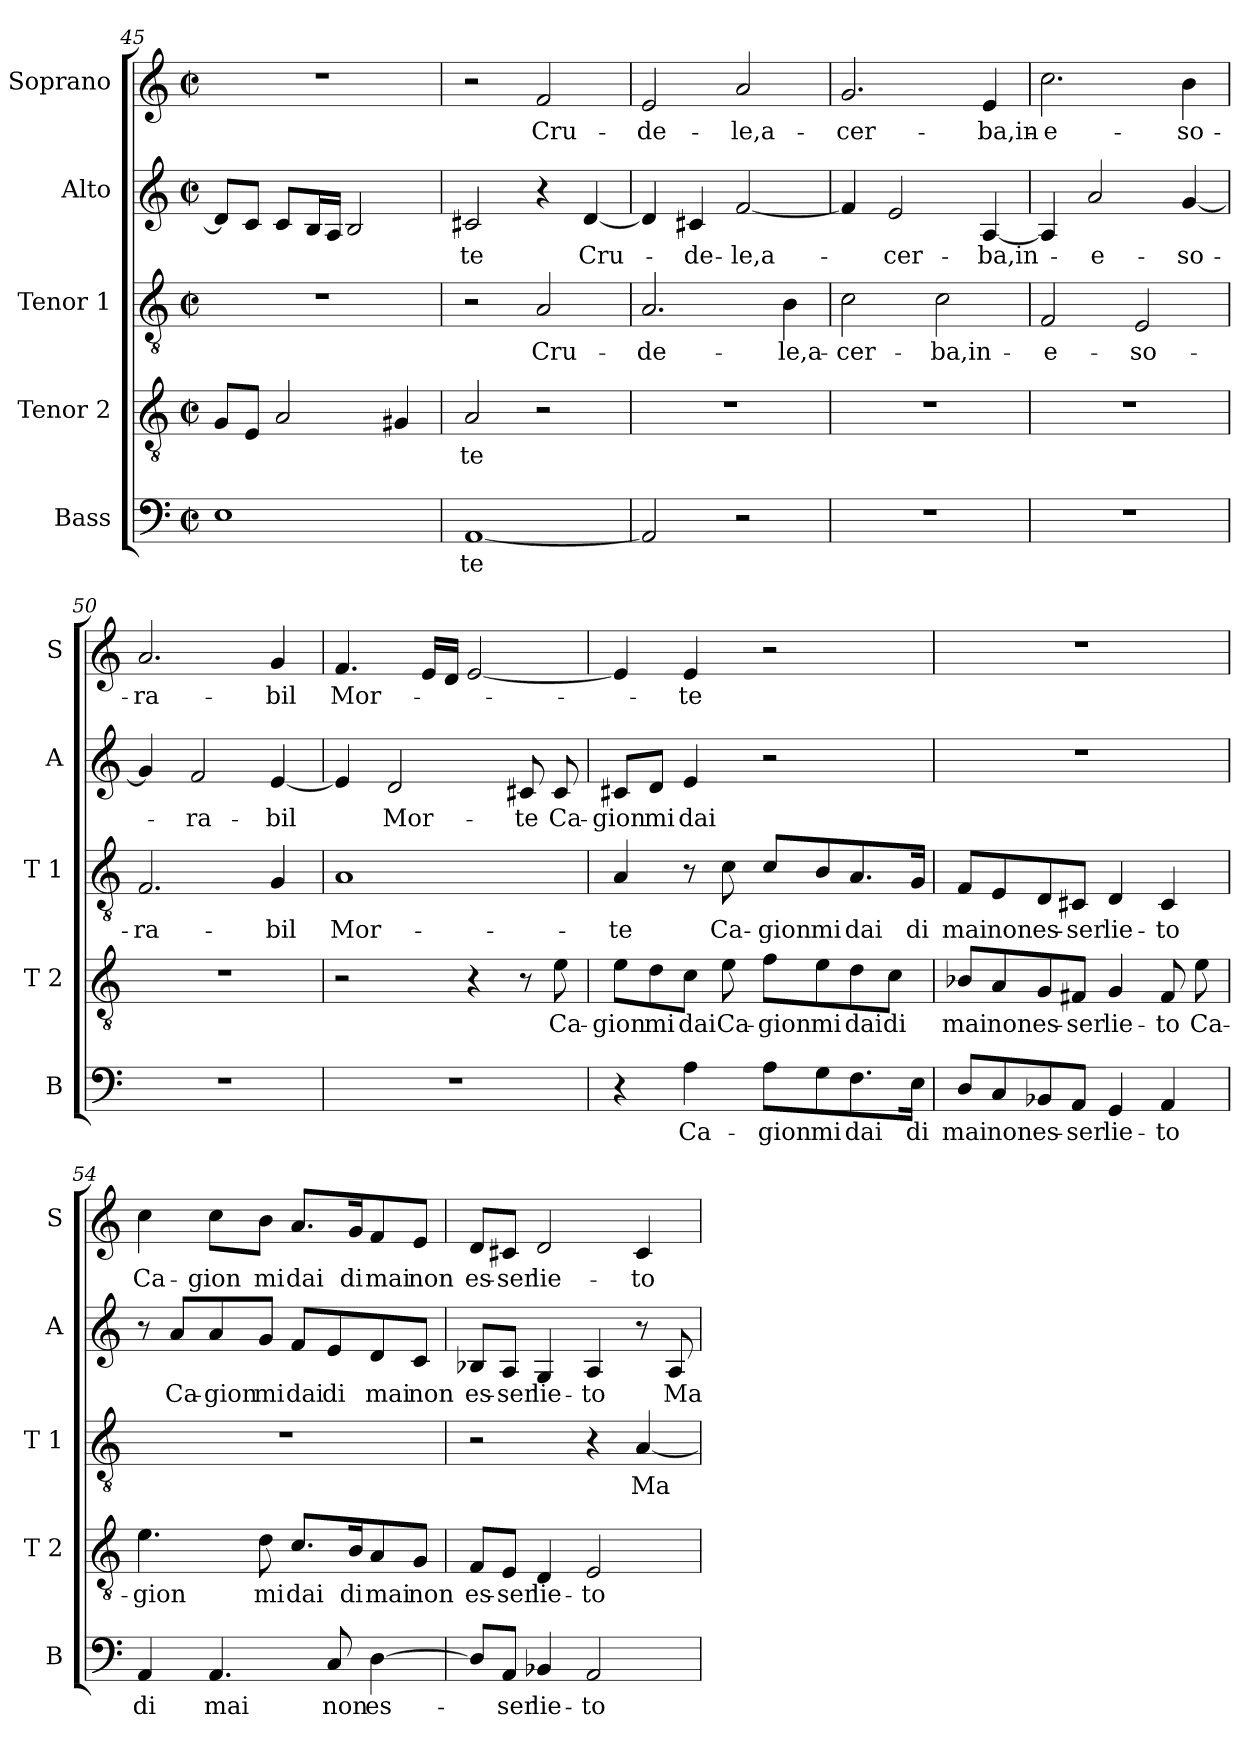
**kern	**text	**kern	**text	**kern	**text	**kern	**text	**kern	**text
*part5	*part5	*part4	*part4	*part3	*part3	*part2	*part2	*part1	*part1
*staff5	*staff5	*staff4	*staff4	*staff3	*staff3	*staff2	*staff2	*staff1	*staff1
*I"Bass	*	*I"Tenor 2	*	*I"Tenor 1	*	*I"Alto	*	*I"Soprano	*
*I'B	*	*I'T 2	*	*I'T 1	*	*I'A	*	*I'S	*
*clefF4	*	*clefGv2	*	*clefGv2	*	*clefG2	*	*clefG2	*
*k[]	*	*k[]	*	*k[]	*	*k[]	*	*k[]	*
*C:	*	*C:	*	*C:	*	*C:	*	*C:	*
*M2/2	*	*M2/2	*	*M2/2	*	*M2/2	*	*M2/2	*
*met(c|)	*	*met(c|)	*	*met(c|)	*	*met(c|)	*	*met(c|)	*
=45	=45	=45	=45	=45	=45	=45	=45	=45	=45
1E	.	8G/L	.	1r	.	8d/L]	.	1r	.
.	.	8E/J	.	.	.	8c/J	.	.	.
.	.	2A/	.	.	.	8c/L	.	.	.
.	.	.	.	.	.	16B/L	.	.	.
.	.	.	.	.	.	16A/JJ	.	.	.
.	.	.	.	.	.	2B/	.	.	.
.	.	4G#X/	.	.	.	.	.	.	.
=46	=46	=46	=46	=46	=46	=46	=46	=46	=46
[1AA	-te	2A/	-te	2r	.	2c#X/	-te	2r	.
.	.	2r	.	2A/	Cru-	4r	.	2f/	Cru-
.	.	.	.	.	.	[4d/	Cru-	.	.
=47	=47	=47	=47	=47	=47	=47	=47	=47	=47
2AA/]	.	1r	.	2.A/	-de-	4d/]	.	2e/	-de-
.	.	.	.	.	.	4c#X/	-de-	.	.
2r	.	.	.	.	.	[2f/	-le,a-	2a/	-le,a-
.	.	.	.	4B\	-le,a-	.	.	.	.
!!LO:LB:g=z
=48	=48	=48	=48	=48	=48	=48	=48	=48	=48
1r	.	1r	.	2c\	-cer-	4f/]	.	2.g/	-cer-
.	.	.	.	.	.	2e/	-cer-	.	.
.	.	.	.	2c\	-ba,in-	.	.	.	.
.	.	.	.	.	.	[4A/	-ba,in-	4e/	-ba,in-
=49	=49	=49	=49	=49	=49	=49	=49	=49	=49
1r	.	1r	.	2F/	-e-	4A/]	.	2.cc\	-e-
.	.	.	.	.	.	2a/	-e-	.	.
.	.	.	.	2E/	-so-	.	.	.	.
.	.	.	.	.	.	[4g/	-so-	4b\	-so-
=50	=50	=50	=50	=50	=50	=50	=50	=50	=50
1r	.	1r	.	2.F/	-ra-	4g/]	.	2.a/	-ra-
.	.	.	.	.	.	2f/	-ra-	.	.
.	.	.	.	4G/	-bil	[4e/	-bil	4g/	-bil
=51	=51	=51	=51	=51	=51	=51	=51	=51	=51
1r	.	2r	.	1A	Mor-	4e/]	.	4.f/	Mor-
.	.	.	.	.	.	2d/	Mor-	.	.
.	.	.	.	.	.	.	.	16e/LL	.
.	.	.	.	.	.	.	.	16d/JJ	.
.	.	4r	.	.	.	.	.	[2e/	.
.	.	8r	.	.	.	8c#X/	-te	.	.
.	.	8e\	Ca-	.	.	8c#/	Ca-	.	.
!!LO:PB:g=z
=52	=52	=52	=52	=52	=52	=52	=52	=52	=52
4r	.	8e\L	-gion	4A/	-te	8c#X/L	-gion	4e/]	.
.	.	8d\	mi	.	.	8d/J	mi	.	.
4A\	Ca-	8c\J	dai	8r	.	4e/	dai	4e/	-te
.	.	8e\	Ca-	8c\	Ca-	.	.	.	.
8A\L	-gion	8f\L	-gion	8c/L	-gion	2r	.	2r	.
8G\	mi	8e\	mi	8B/	mi	.	.	.	.
8.F\	dai	8d\	dai	8.A/	dai	.	.	.	.
.	.	8c\J	di	.	.	.	.	.	.
16E\Jk	di	.	.	16G/Jk	di	.	.	.	.
=53	=53	=53	=53	=53	=53	=53	=53	=53	=53
8D/L	mai	8B-X/L	mai	8F/L	mai	1r	.	1r	.
8C/	non	8A/	non	8E/	non	.	.	.	.
8BB-X/	es-	8G/	es-	8D/	es-	.	.	.	.
8AA/J	-ser	8F#X/J	-ser	8C#X/J	-ser	.	.	.	.
4GG/	lie-	4G/	lie-	4D/	lie-	.	.	.	.
4AA/	-to	8F#/	-to	4C#/	-to	.	.	.	.
.	.	8e\	Ca-	.	.	.	.	.	.
=54	=54	=54	=54	=54	=54	=54	=54	=54	=54
4AA/	di	4.e\	-gion	1r	.	8r	.	4cc\	Ca-
.	.	.	.	.	.	8a/L	Ca-	.	.
4.AA/	mai	.	.	.	.	8a/	-gion	8cc\L	-gion
.	.	8d\	mi	.	.	8g/J	mi	8b\J	mi
.	.	8.c/L	dai	.	.	8f/L	dai	8.a/L	dai
8C/	non	.	.	.	.	8e/	di	.	.
.	.	16B/k	di	.	.	.	.	16g/k	di
[4D\	es-	8A/	mai	.	.	8d/	mai	8f/	mai
.	.	8G/J	non	.	.	8c/J	non	8e/J	non
!!LO:LB:g=z
=55	=55	=55	=55	=55	=55	=55	=55	=55	=55
8D/L]	.	8F/L	es-	2r	.	8B-X/L	es-	8d/L	es-
8AA/J	-ser	8E/J	-ser	.	.	8A/J	-ser	8c#X/J	-ser
4BB-X/	lie-	4D/	lie-	.	.	4G/	lie-	2d/	lie-
2AA/	-to	2E/	-to	4r	.	4A/	-to	.	.
.	.	.	.	[4A/	Ma	8r	.	4c#/	-to
.	.	.	.	.	.	8A/	Ma	.	.
=	=	=	=	=	=	=	=	=	=
*-	*-	*-	*-	*-	*-	*-	*-	*-	*-
